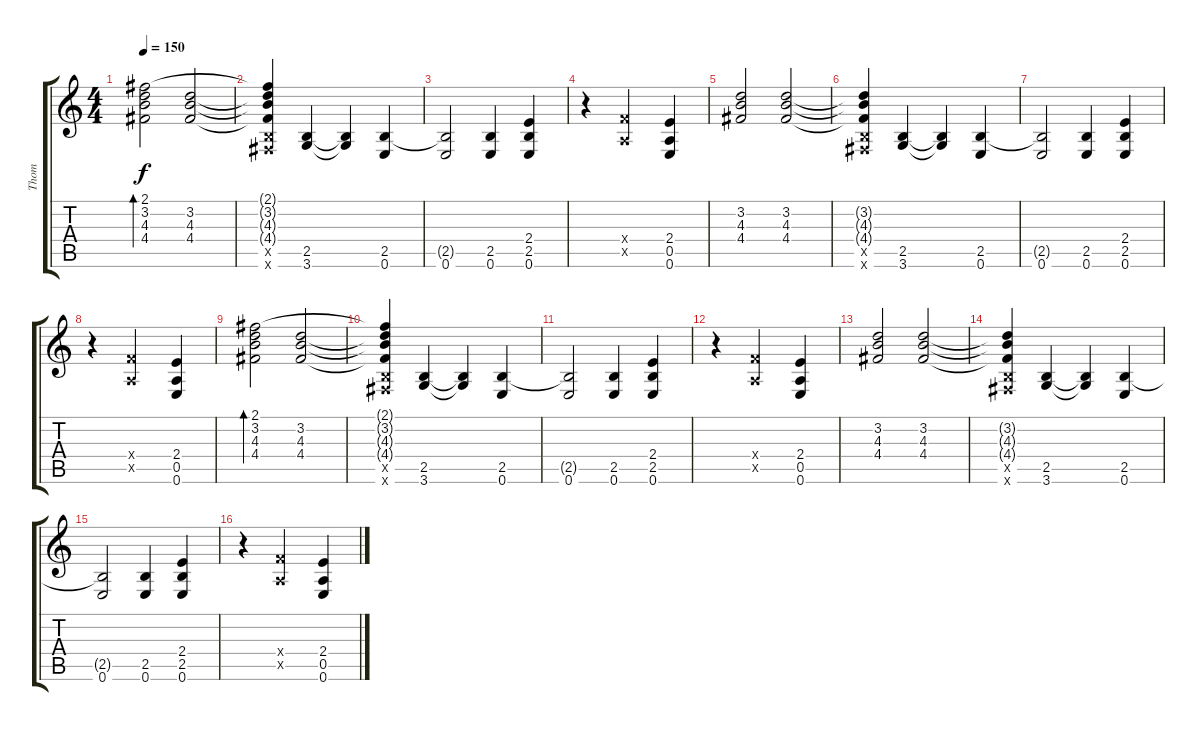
\track ("Thom" "Thom") {instrument acousticguitarsteel}
\staff {score tabs}
\tuning (E4 B3 G3 D3 A2 E2) {hide}
\ts (4 4)
\tempo 150
\clef g2
\ks c
(2.1 3.2 4.3 4.4).2{bd 120 dy f} (3.2 4.3 4.4).2 |
(2.1{t} 3.2{t} 4.3{t} 4.4{t} 2.5{x} 2.6{x}).4 (2.5 3.6).4 (2.5{t} 3.6{t}).4 (2.5 0.6).4 |
(2.5{t} 0.6).2 (2.5 0.6).4 (2.4 2.5 0.6).4 |
r.4 (3.4{x} 0.5{x}).2 (2.4 0.5 0.6).4 |
(3.2 4.3 4.4).2 (3.2 4.3 4.4).2 |
(3.2{t} 4.3{t} 4.4{t} 2.5{x} 2.6{x}).4 (2.5 3.6).4 (2.5{t} 3.6{t}).4 (2.5 0.6).4 |
(2.5{t} 0.6).2 (2.5 0.6).4 (2.4 2.5 0.6).4 |
r.4 (3.4{x} 0.5{x}).2 (2.4 0.5 0.6).4 |
(2.1 3.2 4.3 4.4).2{bd 120} (3.2 4.3 4.4).2 |
(2.1{t} 3.2{t} 4.3{t} 4.4{t} 2.5{x} 2.6{x}).4 (2.5 3.6).4 (2.5{t} 3.6{t}).4 (2.5 0.6).4 |
(2.5{t} 0.6).2 (2.5 0.6).4 (2.4 2.5 0.6).4 |
r.4 (3.4{x} 0.5{x}).2 (2.4 0.5 0.6).4 |
(3.2 4.3 4.4).2 (3.2 4.3 4.4).2 |
(3.2{t} 4.3{t} 4.4{t} 2.5{x} 2.6{x}).4 (2.5 3.6).4 (2.5{t} 3.6{t}).4 (2.5 0.6).4 |
(2.5{t} 0.6).2 (2.5 0.6).4 (2.4 2.5 0.6).4 |
r.4 (3.4{x} 0.5{x}).2 (2.4 0.5 0.6).4
